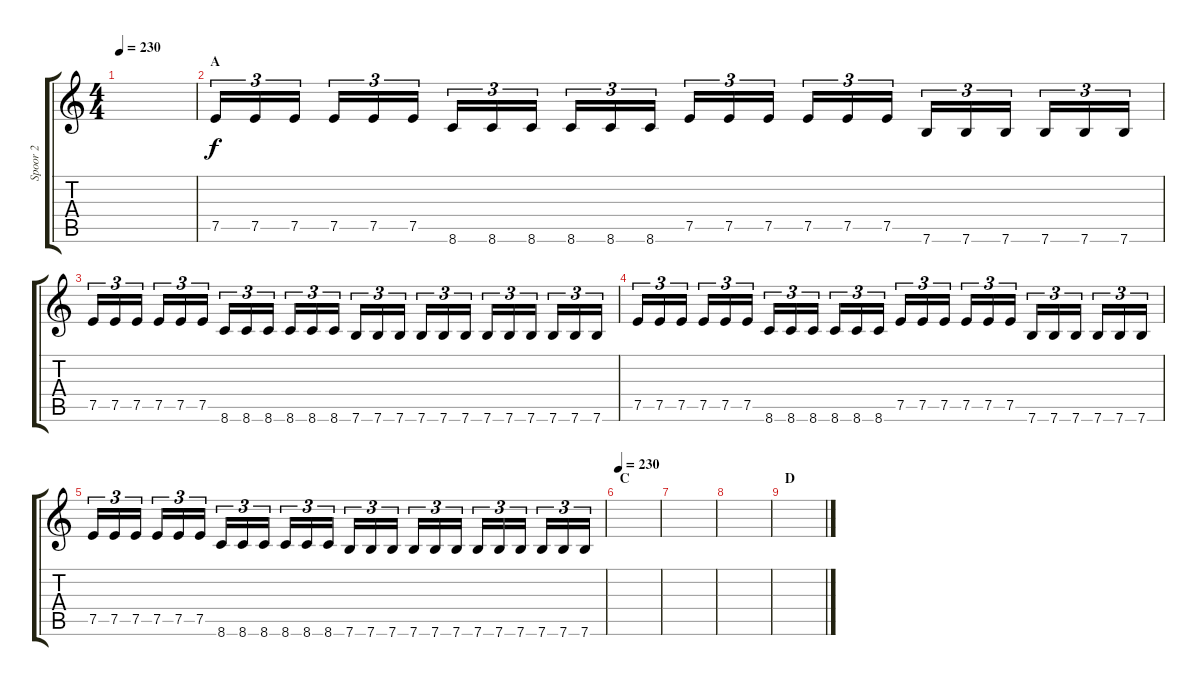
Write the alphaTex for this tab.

\track ("Spoor 2" "Spoor 2") {instrument overdrivenguitar}
\staff {score tabs}
\tuning (E4 B3 G3 D3 A2 E2) {hide}
\ts (4 4)
\tempo 230
\clef g2
\ks c
|
\section ("" "A")
7.5.16{tu (3 2)} 7.5.16{tu (3 2)} 7.5.16{tu (3 2)} 7.5.16{tu (3 2)} 7.5.16{tu (3 2)} 7.5.16{tu (3 2)} 8.6.16{tu (3 2)} 8.6.16{tu (3 2)} 8.6.16{tu (3 2)} 8.6.16{tu (3 2)} 8.6.16{tu (3 2)} 8.6.16{tu (3 2)} 7.5.16{tu (3 2)} 7.5.16{tu (3 2)} 7.5.16{tu (3 2)} 7.5.16{tu (3 2)} 7.5.16{tu (3 2)} 7.5.16{tu (3 2)} 7.6.16{tu (3 2)} 7.6.16{tu (3 2)} 7.6.16{tu (3 2)} 7.6.16{tu (3 2)} 7.6.16{tu (3 2)} 7.6.16{tu (3 2)} |
7.5.16{tu (3 2)} 7.5.16{tu (3 2)} 7.5.16{tu (3 2)} 7.5.16{tu (3 2)} 7.5.16{tu (3 2)} 7.5.16{tu (3 2)} 8.6.16{tu (3 2)} 8.6.16{tu (3 2)} 8.6.16{tu (3 2)} 8.6.16{tu (3 2)} 8.6.16{tu (3 2)} 8.6.16{tu (3 2)} 7.6.16{tu (3 2)} 7.6.16{tu (3 2)} 7.6.16{tu (3 2)} 7.6.16{tu (3 2)} 7.6.16{tu (3 2)} 7.6.16{tu (3 2)} 7.6.16{tu (3 2)} 7.6.16{tu (3 2)} 7.6.16{tu (3 2)} 7.6.16{tu (3 2)} 7.6.16{tu (3 2)} 7.6.16{tu (3 2)} |
7.5.16{tu (3 2)} 7.5.16{tu (3 2)} 7.5.16{tu (3 2)} 7.5.16{tu (3 2)} 7.5.16{tu (3 2)} 7.5.16{tu (3 2)} 8.6.16{tu (3 2)} 8.6.16{tu (3 2)} 8.6.16{tu (3 2)} 8.6.16{tu (3 2)} 8.6.16{tu (3 2)} 8.6.16{tu (3 2)} 7.5.16{tu (3 2)} 7.5.16{tu (3 2)} 7.5.16{tu (3 2)} 7.5.16{tu (3 2)} 7.5.16{tu (3 2)} 7.5.16{tu (3 2)} 7.6.16{tu (3 2)} 7.6.16{tu (3 2)} 7.6.16{tu (3 2)} 7.6.16{tu (3 2)} 7.6.16{tu (3 2)} 7.6.16{tu (3 2)} |
7.5.16{tu (3 2)} 7.5.16{tu (3 2)} 7.5.16{tu (3 2)} 7.5.16{tu (3 2)} 7.5.16{tu (3 2)} 7.5.16{tu (3 2)} 8.6.16{tu (3 2)} 8.6.16{tu (3 2)} 8.6.16{tu (3 2)} 8.6.16{tu (3 2)} 8.6.16{tu (3 2)} 8.6.16{tu (3 2)} 7.6.16{tu (3 2)} 7.6.16{tu (3 2)} 7.6.16{tu (3 2)} 7.6.16{tu (3 2)} 7.6.16{tu (3 2)} 7.6.16{tu (3 2)} 7.6.16{tu (3 2)} 7.6.16{tu (3 2)} 7.6.16{tu (3 2)} 7.6.16{tu (3 2)} 7.6.16{tu (3 2)} 7.6.16{tu (3 2)} |
\section ("" "C")
\tempo 230
|
|
|
\section ("" "D")
